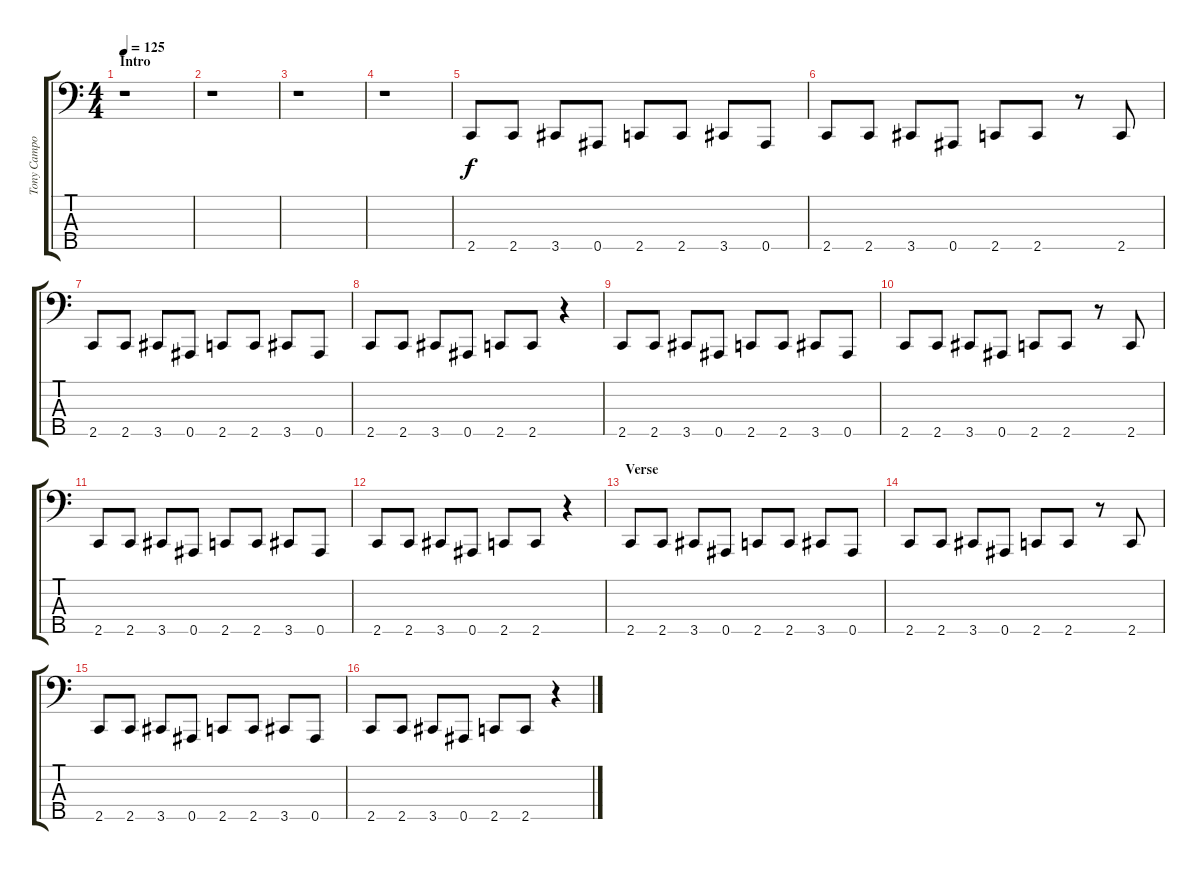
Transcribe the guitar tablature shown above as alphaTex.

\track ("Tony Campos - Bass" "Tony Campo") {instrument electricbasspick}
\staff {score tabs}
\tuning (Gb2 Db2 Ab1 Eb1 Bb0) {hide}
\ts (4 4)
\section ("" "Intro")
\tempo 125
\clef f4
\ks c
r.1{dy f instrument electricbasspick} |
r.1 |
r.1 |
r.1 |
2.5.8 2.5.8 3.5.8 0.5.8 2.5.8 2.5.8 3.5.8 0.5.8 |
2.5.8 2.5.8 3.5.8 0.5.8 2.5.8 2.5.8 r.8 2.5.8 |
2.5.8 2.5.8 3.5.8 0.5.8 2.5.8 2.5.8 3.5.8 0.5.8 |
2.5.8 2.5.8 3.5.8 0.5.8 2.5.8 2.5.8 r.4 |
2.5.8 2.5.8 3.5.8 0.5.8 2.5.8 2.5.8 3.5.8 0.5.8 |
2.5.8 2.5.8 3.5.8 0.5.8 2.5.8 2.5.8 r.8 2.5.8 |
2.5.8 2.5.8 3.5.8 0.5.8 2.5.8 2.5.8 3.5.8 0.5.8 |
2.5.8 2.5.8 3.5.8 0.5.8 2.5.8 2.5.8 r.4 |
\section ("" "Verse")
2.5.8 2.5.8 3.5.8 0.5.8 2.5.8 2.5.8 3.5.8 0.5.8 |
2.5.8 2.5.8 3.5.8 0.5.8 2.5.8 2.5.8 r.8 2.5.8 |
2.5.8 2.5.8 3.5.8 0.5.8 2.5.8 2.5.8 3.5.8 0.5.8 |
2.5.8 2.5.8 3.5.8 0.5.8 2.5.8 2.5.8 r.4
